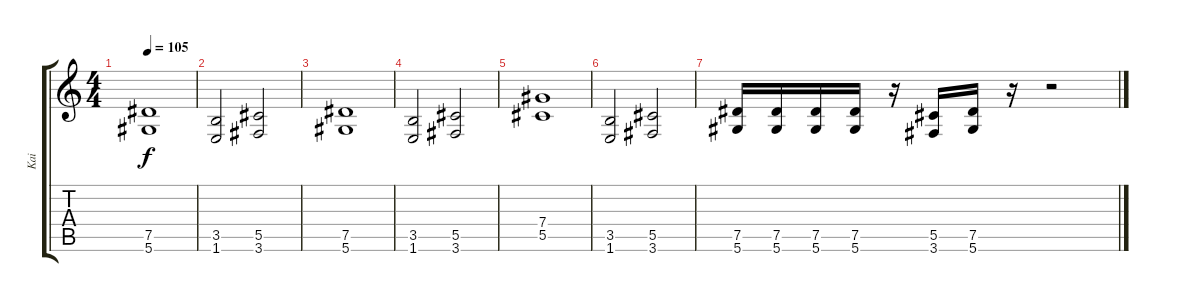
\track ("Kai" "Kai") {instrument distortionguitar}
\staff {score tabs}
\tuning (Eb4 Bb3 Gb3 Db3 Ab2 Eb2) {hide}
\ts (4 4)
\tempo 105
\clef g2
\ks c
(7.5 5.6).1{dy f} |
(3.5 1.6).2 (5.5 3.6).2 |
(7.5 5.6).1 |
(3.5 1.6).2 (5.5 3.6).2 |
(7.4 5.5).1 |
(3.5 1.6).2 (5.5 3.6).2 |
(7.5 5.6).16 (7.5 5.6).16 (7.5 5.6).16 (7.5 5.6).16 r.16 (5.5 3.6).16 (7.5 5.6).16 r.16 r.2
